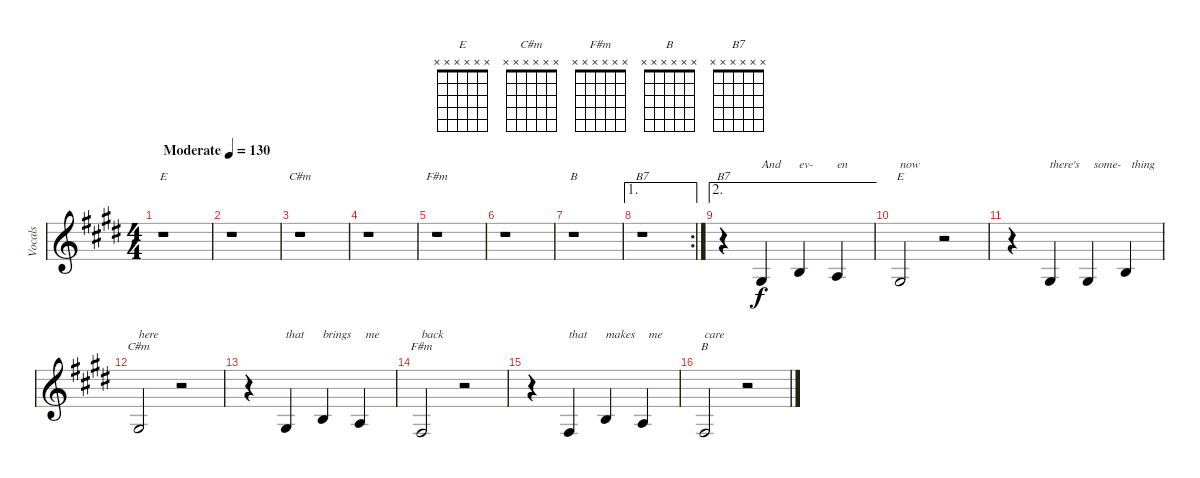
\track ("Vocals" "Vocals") {instrument clarinet}
\staff {score}
\tuning (E4 B3 G3 D3 A2 E2) {hide}
\chord ("E" 0 0 1 2 2 0)
\chord ("C#m" 4 5 6 6 4 x) {firstfret 4 barre 4}
\chord ("F#m" 2 2 2 4 4 2) {barre 2}
\chord ("B" 2 4 4 4 2 x) {barre 2}
\chord ("B7" 2 4 2 4 2 x) {barre 2}
\chord ("B7" x x x x x x)
\chord ("E" x x x x x x)
\chord ("C#m" x x x x x x)
\chord ("F#m" x x x x x x)
\chord ("B" x x x x x x)
\ts (4 4)
\tempo (130 "Moderate")
\clef g2
\ks e
r.1{ch "E" dy f instrument clarinet} |
r.1 |
r.1{ch "C#m"} |
r.1 |
r.1{ch "F#m"} |
r.1 |
r.1{ch "B"} |
\ae 1
\rc 2
r.1{ch "B7"} |
\ae 2
r.4{ch "B7"} 1.3.4{txt "And"} 0.2.4{txt "ev-"} 2.3.4{txt "en"} |
1.3.2{ch "E" txt "now"} r.2 |
r.4 1.3.4{txt "there's"} 1.3.4{txt "  some-"} 0.2.4{txt "  thing"} |
1.3.2{ch "C#m" txt "here"} r.2 |
r.4 1.3.4{txt "that"} 0.2.4{txt "brings"} 2.3.4{txt "  me"} |
4.4.2{ch "F#m" txt "back"} r.2 |
r.4 4.4.4{txt "that"} 0.2.4{txt "makes"} 2.3.4{txt "  me"} |
4.4.2{ch "B" txt "care"} r.2
